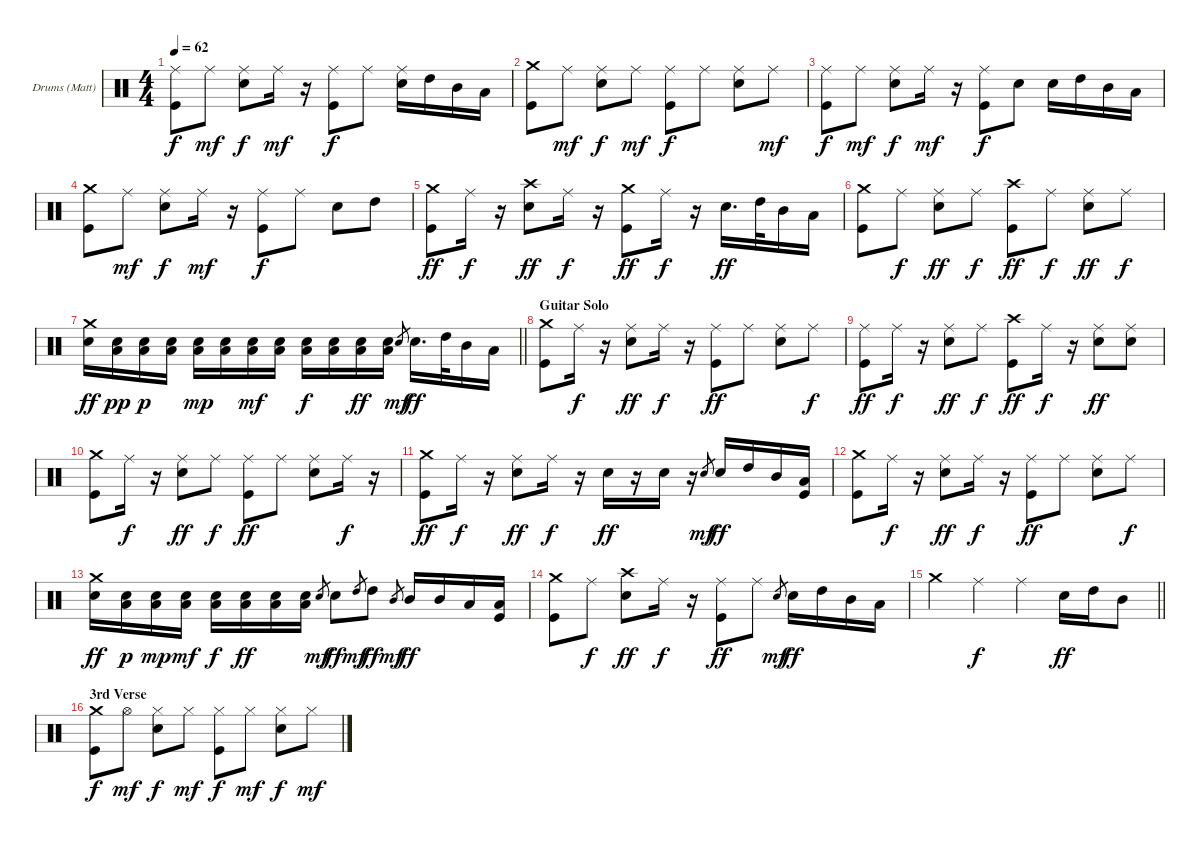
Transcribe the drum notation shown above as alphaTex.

\multiTrackTrackNamePolicy allsystems
\firstSystemTrackNameMode fullname
\firstSystemTrackNameOrientation horizontal
\otherSystemsTrackNameOrientation horizontal
\chordDiagramsInScore
\track ("Drums (Matt)" "Drums") {multiBarRest instrument percussion}
\staff {score}
\articulation defaults
\ts (4 4)
\tempo 62
\clef neutral
\ks c
("Ride (middle)" "Kick (hit)").8{dy f} "Ride (middle)".8{dy mf} ("Ride (middle)" "Snare (hit) 2").8{dy f} "Ride (middle)".16{dy mf} r.16 ("Ride (middle)" "Kick (hit)").8{dy f} "Ride (middle)".8 ("Ride (middle)" "Snare (hit) 2").16 "High Tom (hit)".16 "Mid Tom (hit)".16 "Low Tom (hit)".16 |
("Crash medium (hit)" "Kick (hit)").8 "Ride (middle)".8{dy mf} ("Ride (middle)" "Snare (hit) 2").8{dy f} "Ride (middle)".8{dy mf} ("Ride (middle)" "Kick (hit)").8{dy f} "Ride (middle)".8 ("Ride (middle)" "Snare (hit) 2").8 "Ride (middle)".8{dy mf} |
("Ride (middle)" "Kick (hit)").8{dy f} "Ride (middle)".8{dy mf} ("Ride (middle)" "Snare (hit) 2").8{dy f} "Ride (middle)".16{dy mf} r.16 ("Ride (middle)" "Kick (hit)").8{dy f} "Snare (hit) 2".8 "Snare (hit) 2".16 "High Tom (hit)".16 "Mid Tom (hit)".16 "Low Tom (hit)".16 |
("Crash medium (hit)" "Kick (hit)").8 "Ride (middle)".8{dy mf} ("Ride (middle)" "Snare (hit) 2").8{dy f} "Ride (middle)".16{dy mf} r.16 ("Ride (middle)" "Kick (hit)").8{dy f} "Ride (middle)".8 "Snare (hit) 2".8 "High Tom (hit)".8 |
("Crash medium (hit)" "Kick (hit)").8{dy ff} "Ride (middle)".16{dy f} r.16 ("Crash high (hit)" "Snare (hit) 2").8{dy ff} "Ride (middle)".16{dy f} r.16 ("Crash medium (hit)" "Kick (hit)").8{dy ff} "Ride (middle)".16{dy f} r.16 "Snare (hit) 2".16{d dy ff} "High Tom (hit)".32 "Mid Tom (hit)".16 "Low Tom (hit)".16 |
("Crash medium (hit)" "Kick (hit)").8 "Ride (middle)".8{dy f} ("Ride (middle)" "Snare (hit) 2").8{dy ff} "Ride (middle)".8{dy f} ("Crash high (hit)" "Kick (hit)").8{dy ff} "Ride (middle)".8{dy f} ("Ride (middle)" "Snare (hit) 2").8{dy ff} "Ride (middle)".8{dy f} |
\barLineRight lightlight
("Crash medium (hit)" "Snare (hit) 2").16{dy ff} ("Snare (hit) 2" "Low Tom (hit)").16{dy pp} ("Snare (hit) 2" "Low Tom (hit)").16{dy p} ("Snare (hit) 2" "Low Tom (hit)").16 ("Snare (hit) 2" "Low Tom (hit)").16{dy mp} ("Snare (hit) 2" "Low Tom (hit)").16 ("Snare (hit) 2" "Low Tom (hit)").16{dy mf} ("Snare (hit) 2" "Low Tom (hit)").16 ("Snare (hit) 2" "Low Tom (hit)").16{dy f} ("Snare (hit) 2" "Low Tom (hit)").16 ("Snare (hit) 2" "Low Tom (hit)").16{dy ff} ("Snare (hit) 2" "Low Tom (hit)").16 "Snare (hit) 2".8{gr dy mf} "Snare (hit) 2".16{d dy ff} "High Tom (hit)".32 "Mid Tom (hit)".16 "Low Tom (hit)".16 |
\section ("" "Guitar Solo")
("Crash medium (hit)" "Kick (hit)").8 "Ride (middle)".16{dy f} r.16 ("Ride (middle)" "Snare (hit) 2").8{dy ff} "Ride (middle)".16{dy f} r.16 ("Ride (middle)" "Kick (hit)").8{dy ff} "Ride (middle)".8 ("Ride (middle)" "Snare (hit) 2").8 "Ride (middle)".8{dy f} |
("Ride (middle)" "Kick (hit)").8{dy ff} "Ride (middle)".16{dy f} r.16 ("Ride (middle)" "Snare (hit) 2").8{dy ff} "Ride (middle)".8{dy f} ("Crash high (hit)" "Kick (hit)").8{dy ff} "Ride (middle)".16{dy f} r.16 ("Ride (middle)" "Snare (hit) 2").8{dy ff} ("Ride (middle)" "Snare (hit) 2").8 |
("Crash medium (hit)" "Kick (hit)").8 "Ride (middle)".16{dy f} r.16 ("Ride (middle)" "Snare (hit) 2").8{dy ff} "Ride (middle)".8{dy f} ("Ride (middle)" "Kick (hit)").8{dy ff} "Ride (middle)".8 ("Ride (middle)" "Snare (hit) 2").8 "Ride (middle)".16{dy f} r.16 |
("Crash medium (hit)" "Kick (hit)").8{dy ff} "Ride (middle)".16{dy f} r.16 ("Ride (middle)" "Snare (hit) 2").8{dy ff} "Ride (middle)".16{dy f} r.16 "Snare (hit) 2".16{dy ff} r.16 "Snare (hit) 2".16 r.16 "Snare (hit) 2".8{gr dy mf} "Snare (hit) 2".16{dy ff} "High Tom (hit)".16 "Mid Tom (hit)".16 ("Low Tom (hit)" "Kick (hit)").16 |
("Crash medium (hit)" "Kick (hit)").8 "Ride (middle)".16{dy f} r.16 ("Ride (middle)" "Snare (hit) 2").8{dy ff} "Ride (middle)".16{dy f} r.16 ("Ride (middle)" "Kick (hit)").8{dy ff} "Ride (middle)".8 ("Ride (middle)" "Snare (hit) 2").8 "Ride (middle)".8{dy f} |
("Crash medium (hit)" "Snare (hit) 2").16{dy ff} ("Snare (hit) 2" "Low Tom (hit)").16{dy p} ("Snare (hit) 2" "Low Tom (hit)").16{dy mp} ("Snare (hit) 2" "Low Tom (hit)").16{dy mf} ("Snare (hit) 2" "Low Tom (hit)").16{dy f} ("Snare (hit) 2" "Low Tom (hit)").16{dy ff} ("Snare (hit) 2" "Low Tom (hit)").16 ("Snare (hit) 2" "Low Tom (hit)").16 "Snare (hit) 2".8{gr dy mf} "Snare (hit) 2".8{dy ff} "High Tom (hit)".8{gr dy mf} "High Tom (hit)".8{dy ff} "Mid Tom (hit)".8{gr dy mf} "Mid Tom (hit)".16{dy ff} "Mid Tom (hit)".16 "Low Tom (hit)".16 ("Low Tom (hit)" "Kick (hit)").16 |
("Crash medium (hit)" "Kick (hit)").8 "Ride (middle)".8{dy f} ("Crash high (hit)" "Snare (hit) 2").8{dy ff} "Ride (middle)".16{dy f} r.16 ("Ride (middle)" "Kick (hit)").8{dy ff} "Ride (middle)".8 "Snare (hit) 2".8{gr dy mf} "Snare (hit) 2".16{dy ff} "High Tom (hit)".16 "Mid Tom (hit)".16 "Low Tom (hit)".16 |
\barLineRight lightlight "Crash medium (hit)".4 "Ride (middle)".4{dy f} "Ride (middle)".4 "Snare (hit) 2".16{dy ff} "High Tom (hit)".16 "Mid Tom (hit)".8
|
\section ("" "3rd Verse")
("Crash medium (hit)" "Kick (hit)").8{dy f} "Hi-Hat (open)".8{dy mf} ("Hi-Hat (closed)" "Snare (hit) 2").8{dy f} "Hi-Hat (closed)".8{dy mf} ("Hi-Hat (closed)" "Kick (hit)").8{dy f} "Hi-Hat (closed)".8{dy mf} ("Hi-Hat (closed)" "Snare (hit) 2").8{dy f} "Hi-Hat (closed)".8{dy mf}
